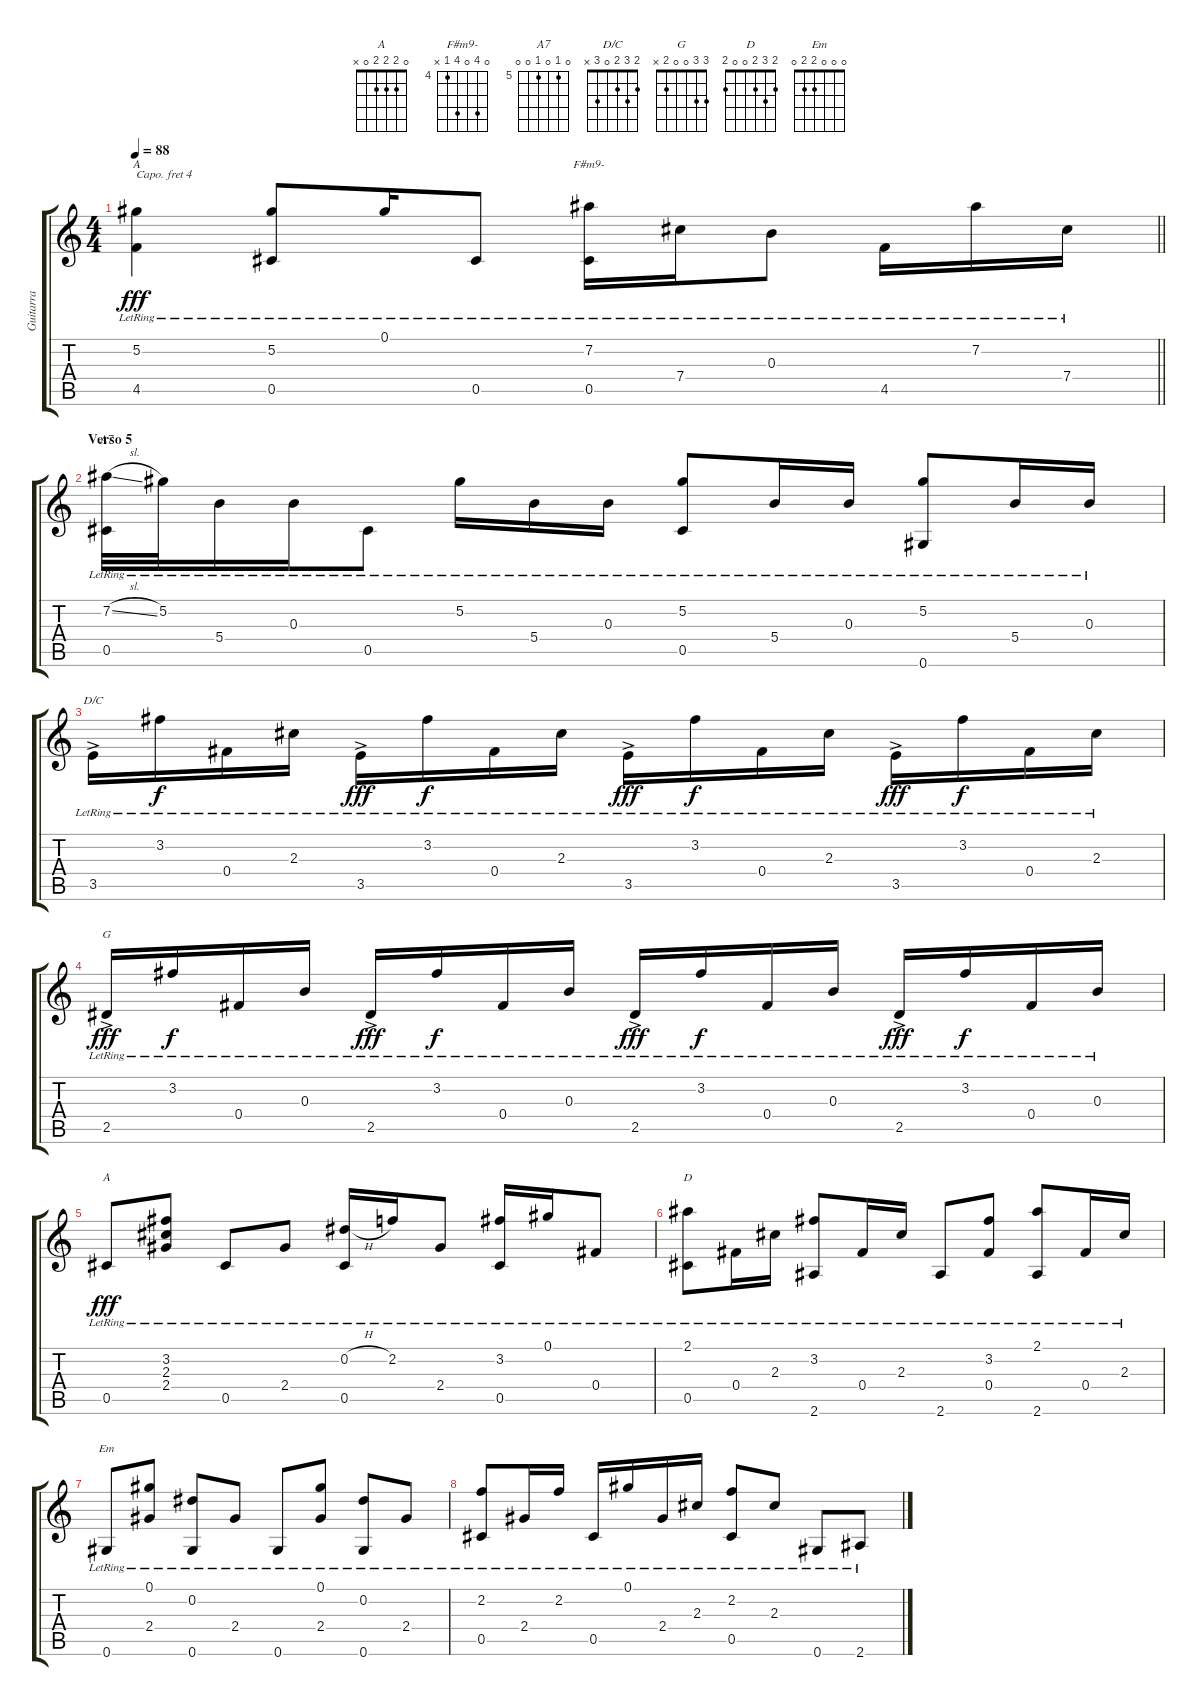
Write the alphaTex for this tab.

\track ("Guitarra" "Guitarra") {instrument electricguitarjazz}
\staff {score tabs}
\capo 4
\tuning (E4 B3 G3 D3 A2 E2) {hide}
\chord ("A" x 5 2 2 4 x) {barre 2}
\chord ("F#m9-" 0 7 0 7 4 x) {firstfret 4}
\chord ("A7" 0 5 0 5 0 0) {firstfret 5}
\chord ("D/C" 2 3 2 0 3 x)
\chord ("G" 3 3 0 0 2 x)
\chord ("A" 0 2 2 2 0 x)
\chord ("D" 2 3 2 0 0 2)
\chord ("Em" 0 0 0 2 2 0)
\ts (4 4)
\tempo 88
\clef g2
\barLineRight lightlight
\ks c
(5.2{lr} 4.5{lr}).4{ch "A" dy fff} (5.2{lr} 0.5{lr}).8 0.1{lr}.16 0.5{lr}.8 (7.2{lr} 0.5{lr}).16{ch "F#m9-"} 7.4{lr}.16 0.3{lr}.8 4.5{lr}.16 7.2{lr}.16 7.4{lr}.16 |
\section ("" "Verso 5")
(7.2{sl lr} 0.5{lr}).32{ch "A7"} 5.2{lr}.32 5.4{lr}.16 0.3{lr}.16 0.5{lr}.8 5.2{lr}.16 5.4{lr}.16 0.3{lr}.16 (5.2{lr} 0.5{lr}).8 5.4{lr}.16 0.3{lr}.16 (5.2{lr} 0.6{lr}).8 5.4{lr}.16 0.3{lr}.16 |
3.5{ac lr}.16{ch "D/C"} 3.2{lr}.16{dy f} 0.4{lr}.16 2.3{lr}.16 3.5{ac lr}.16{dy fff} 3.2{lr}.16{dy f} 0.4{lr}.16 2.3{lr}.16 3.5{ac lr}.16{dy fff} 3.2{lr}.16{dy f} 0.4{lr}.16 2.3{lr}.16 3.5{ac lr}.16{dy fff} 3.2{lr}.16{dy f} 0.4{lr}.16 2.3{lr}.16 |
2.5{ac lr}.16{ch "G" dy fff} 3.2{lr}.16{dy f} 0.4{lr}.16 0.3{lr}.16 2.5{ac lr}.16{dy fff} 3.2{lr}.16{dy f} 0.4{lr}.16 0.3{lr}.16 2.5{ac lr}.16{dy fff} 3.2{lr}.16{dy f} 0.4{lr}.16 0.3{lr}.16 2.5{ac lr}.16{dy fff} 3.2{lr}.16{dy f} 0.4{lr}.16 0.3{lr}.16 |
0.5{lr}.8{ch "A" dy fff} (3.2{lr} 2.3{lr} 2.4{lr}).8 0.5{lr}.8 2.4{lr}.8 (0.2{h lr} 0.5{lr}).16 2.2{lr}.16 2.4{lr}.8 (3.2{lr} 0.5{lr}).16 0.1{lr}.16 0.4{lr}.8 |
(2.1{lr} 0.5{lr}).8{ch "D"} 0.4{lr}.16 2.3{lr}.16 (3.2{lr} 2.6{lr}).8 0.4{lr}.16 2.3{lr}.16 2.6{lr}.8 (3.2{lr} 0.4{lr}).8 (2.1{lr} 2.6{lr}).8 0.4{lr}.16 2.3{lr}.16 |
0.6{lr}.8{ch "Em"} (0.1{lr} 2.4{lr}).8 (0.2{lr} 0.6{lr}).8 2.4{lr}.8 0.6{lr}.8 (0.1{lr} 2.4{lr}).8 (0.2{lr} 0.6{lr}).8 2.4{lr}.8 |
(2.2{lr} 0.5).8 2.4{lr}.16 2.2{lr}.16 0.5{lr}.16 0.1{lr}.16 2.4{lr}.16 2.3{lr}.16 (2.2{lr} 0.5{lr}).8 2.3{lr}.8 0.6{lr}.8 2.6{lr}.8
